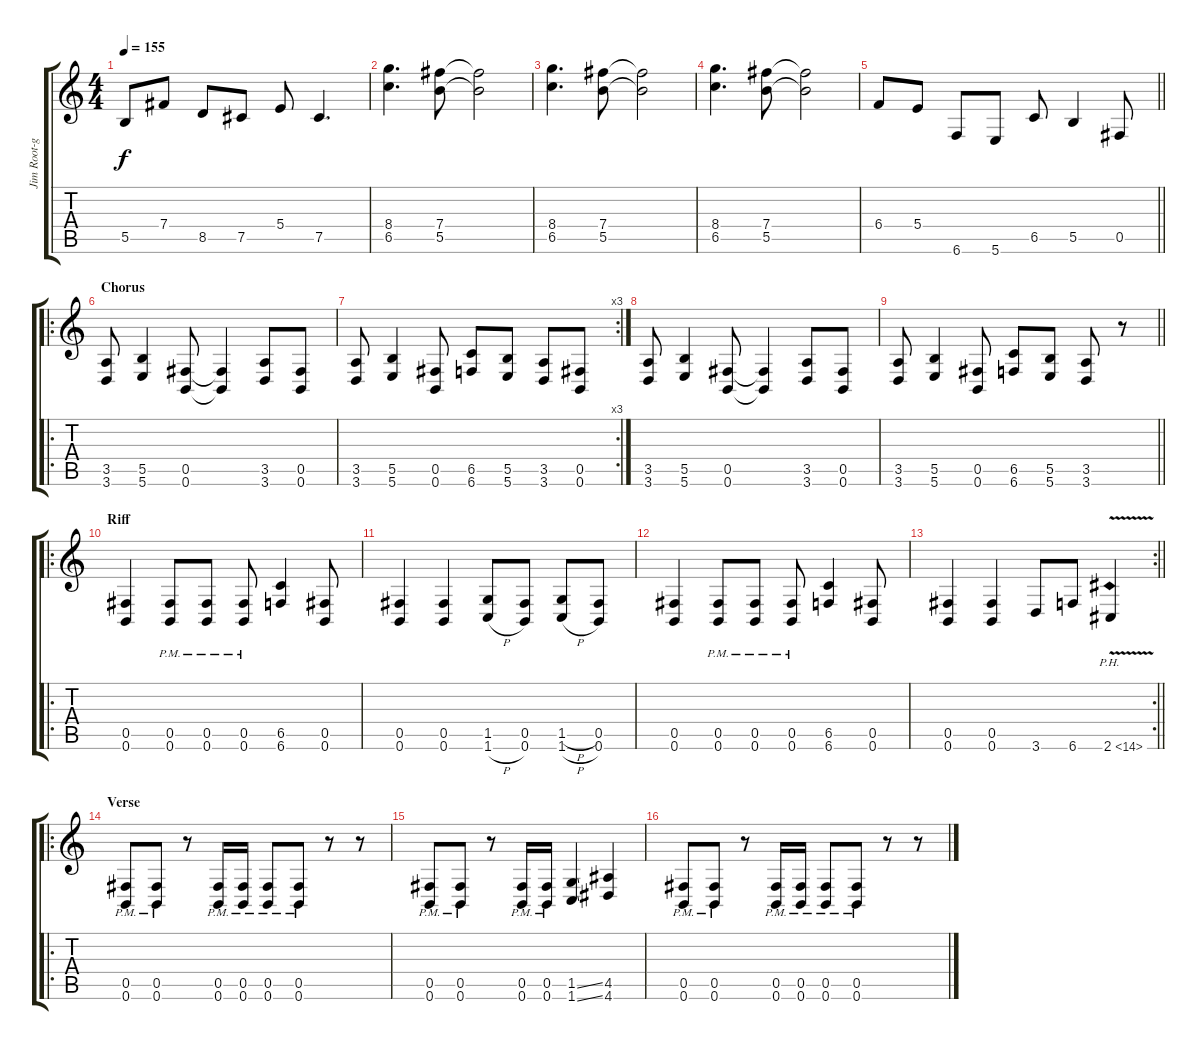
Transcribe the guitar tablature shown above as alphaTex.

\track ("Jim Root-guitar tab" "Jim Root-g") {instrument distortionguitar}
\staff {score tabs}
\tuning (Db4 A3 E3 B2 Gb2 B1) {hide}
\ts (4 4)
\tempo 155
\clef g2
\ks c
5.5.8{dy f} 7.4.8 8.5.8 7.5.8 5.4.8 7.5.4{d} |
(8.4 6.5).4{d ot 8vb} (7.4 5.5).8{ot 8vb} (7.4{t} 5.5{t}).2{ot 8vb} |
(8.4 6.5).4{d ot 8vb} (7.4 5.5).8{ot 8vb} (7.4{t} 5.5{t}).2{ot 8vb} |
(8.4 6.5).4{d ot 8vb} (7.4 5.5).8{ot 8vb} (7.4{t} 5.5{t}).2{ot 8vb} |
\barLineRight lightlight
6.4.8 5.4.8 6.6.8 5.6.8 6.5.8 5.5.4 0.5.8 |
\ro
\section ("" "Chorus")
(3.5 3.6).8 (5.5 5.6).4 (0.5 0.6).8 (0.5{t} 0.6{t}).4 (3.5 3.6).8 (0.5 0.6).8 |
\rc 3
(3.5 3.6).8 (5.5 5.6).4 (0.5 0.6).8 (6.5 6.6).8 (5.5 5.6).8 (3.5 3.6).8 (0.5 0.6).8 |
(3.5 3.6).8 (5.5 5.6).4 (0.5 0.6).8 (0.5{t} 0.6{t}).4 (3.5 3.6).8 (0.5 0.6).8 |
\barLineRight lightlight
(3.5 3.6).8 (5.5 5.6).4 (0.5 0.6).8 (6.5 6.6).8 (5.5 5.6).8 (3.5 3.6).8 r.8 |
\ro
\section ("" "Riff")
(0.5 0.6).4 (0.5{pm} 0.6{pm}).8 (0.5{pm} 0.6{pm}).8 (0.5{pm} 0.6{pm}).8 (6.5 6.6).4 (0.5 0.6).8 |
(0.5 0.6).4 (0.5 0.6).4 (1.5 1.6{h}).8 (0.5 0.6).8 (1.5{h} 1.6{h}).8 (0.5 0.6).8 |
(0.5 0.6).4 (0.5{pm} 0.6{pm}).8 (0.5{pm} 0.6{pm}).8 (0.5{pm} 0.6{pm}).8 (6.5 6.6).4 (0.5 0.6).8 |
\rc 2
\barLineRight lightlight
(0.5 0.6).4 (0.5 0.6).4 3.6.8 6.6.8 2.6{ph 12 v}.4 |
\ro
\section ("" "Verse")
(0.5{pm} 0.6{pm}).8 (0.5{pm} 0.6{pm}).8 r.8 (0.5{pm} 0.6{pm}).16 (0.5{pm} 0.6{pm}).16 (0.5{pm} 0.6{pm}).8 (0.5{pm} 0.6{pm}).8 r.8 r.8 |
(0.5{pm} 0.6{pm}).8 (0.5{pm} 0.6{pm}).8 r.8 (0.5{pm} 0.6{pm}).16 (0.5{pm} 0.6{pm}).16 (1.5{ss} 1.6{ss}).4 (4.5 4.6).4 |
(0.5{pm} 0.6{pm}).8 (0.5{pm} 0.6{pm}).8 r.8 (0.5{pm} 0.6{pm}).16 (0.5{pm} 0.6{pm}).16 (0.5{pm} 0.6{pm}).8 (0.5{pm} 0.6{pm}).8 r.8 r.8
